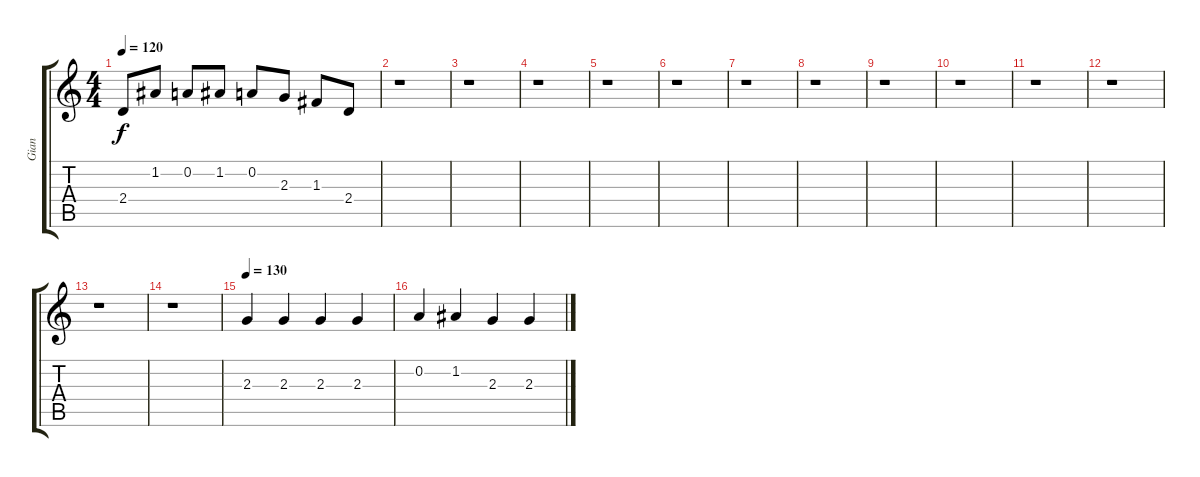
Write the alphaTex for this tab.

\track ("Gian" "Gian") {instrument overdrivenguitar}
\staff {score tabs}
\tuning (D4 A3 F3 C3 G2 D2) {hide}
\ts (4 4)
\tempo 120
\clef g2
\ks c
2.4{t}.8{dy f} 1.2.8 0.2.8 1.2.8 0.2.8 2.3.8 1.3.8 2.4.8 |
r.1 |
r.1 |
r.1 |
r.1 |
r.1 |
r.1 |
r.1 |
r.1 |
r.1 |
r.1 |
r.1 |
r.1 |
r.1{balance 0 instrument overdrivenguitar} |
\tempo 130
2.3.4{volume 10} 2.3.4 2.3.4 2.3.4 |
0.2.4 1.2.4 2.3.4 2.3.4
